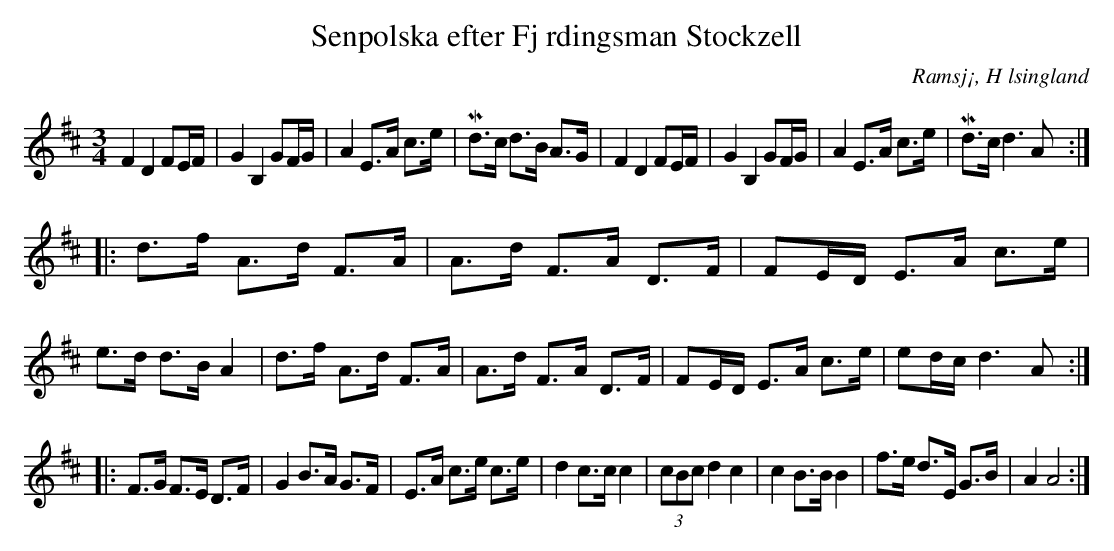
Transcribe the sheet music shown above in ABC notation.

X:1
T: Senpolska efter Fj rdingsman Stockzell
O: Ramsj¡, H lsingland
M:3/4
L:1/8
K:D
F2 D2 FE/F/|G2 B,2 GF/G/| A2 E>A c>e|Md>c d>B A>G|F2 D2 FE/F/|G2 B,2 GF/G/| A2 E>A c>e|Md>c d2>A2:|
|:d>f A>d F>A| A>d F>A D>F|FE/D/ E>A c>e|e>d d>B A2|d>f A>d F>A| A>d F>A D>F|FE/D/ E>A c>e|ed/c/ d2>A2:|
|:F>G F>E D>F|G2 B>A G>F|E>A c>e c>e|d2 c>c c2|(3cBc d2 c2|c2 B>B B2|f>e d>E G>B|A2 A4:|
